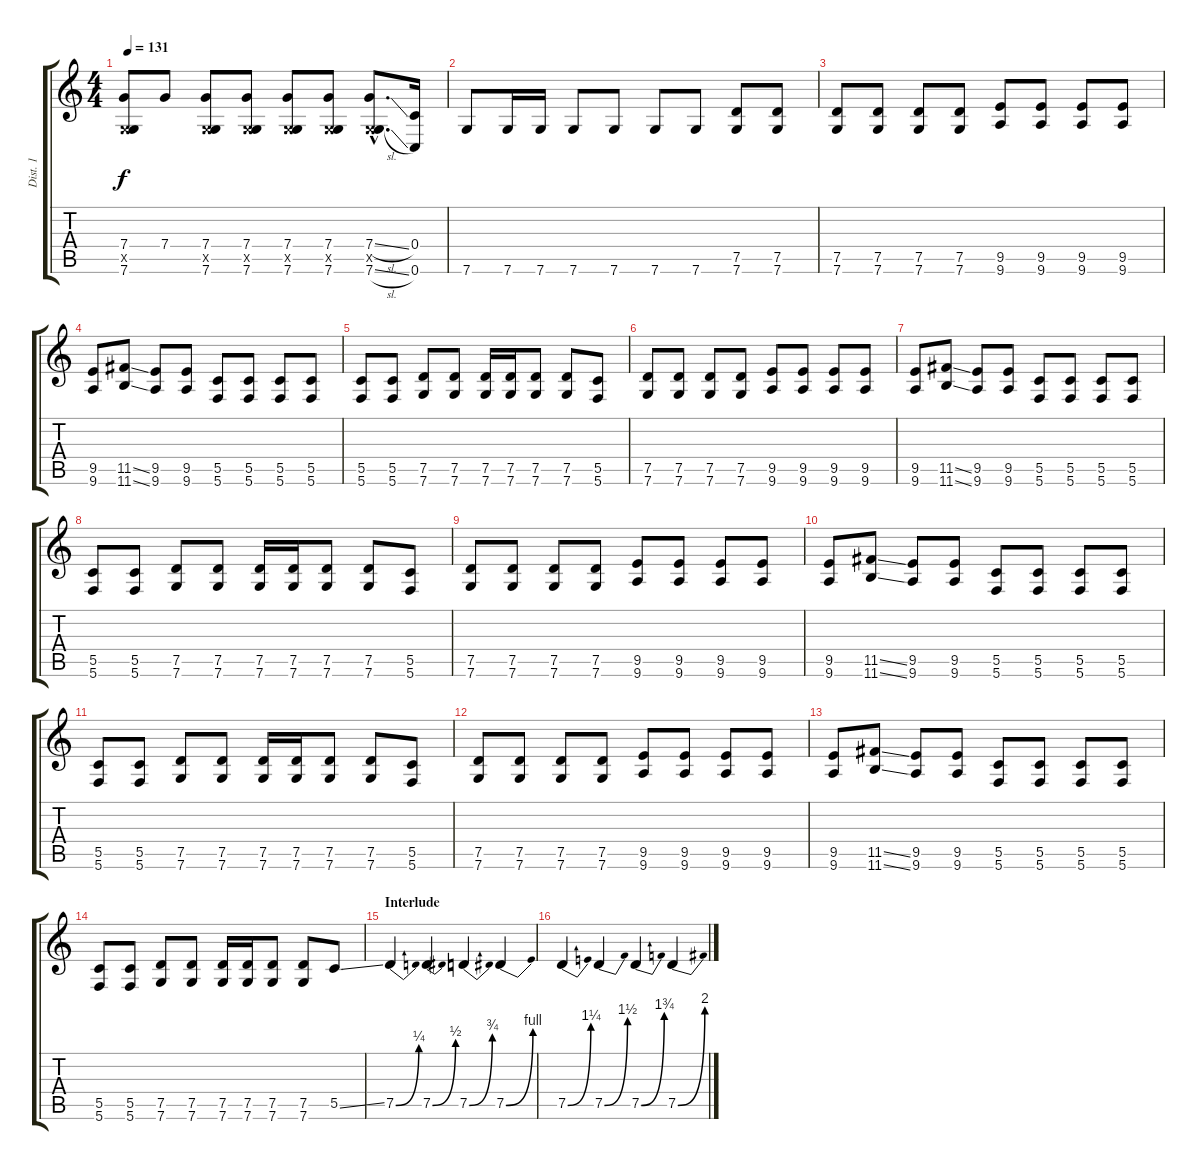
\track ("Dist. 1" "Dist. 1") {instrument distortionguitar}
\staff {score tabs}
\tuning (D4 A3 F3 C3 G2 C2) {hide}
\ts (4 4)
\tempo 131
\clef g2
\ks c
(7.4 0.5{x} 7.6).8{dy f} 7.4.8 (7.4 0.5{x} 7.6).8 (7.4 0.5{x} 7.6).8 (7.4 0.5{x} 7.6).8 (7.4 0.5{x} 7.6).8 (7.4{sl hac} 0.5{hac x} 7.6{sl hac}).8{d} (0.4 0.6).16 |
7.6.8 7.6.16 7.6.16 7.6.8 7.6.8 7.6.8 7.6.8 (7.5 7.6).8 (7.5 7.6).8 |
(7.5 7.6).8 (7.5 7.6).8 (7.5 7.6).8 (7.5 7.6).8 (9.5 9.6).8 (9.5 9.6).8 (9.5 9.6).8 (9.5 9.6).8 |
(9.5 9.6).8 (11.5{ss} 11.6{ss}).8 (9.5 9.6).8 (9.5 9.6).8 (5.5 5.6).8 (5.5 5.6).8 (5.5 5.6).8 (5.5 5.6).8 |
(5.5 5.6).8 (5.5 5.6).8 (7.5 7.6).8 (7.5 7.6).8 (7.5 7.6).16 (7.5 7.6).16 (7.5 7.6).8 (7.5 7.6).8 (5.5 5.6).8 |
(7.5 7.6).8 (7.5 7.6).8 (7.5 7.6).8 (7.5 7.6).8 (9.5 9.6).8 (9.5 9.6).8 (9.5 9.6).8 (9.5 9.6).8 |
(9.5 9.6).8 (11.5{ss} 11.6{ss}).8 (9.5 9.6).8 (9.5 9.6).8 (5.5 5.6).8 (5.5 5.6).8 (5.5 5.6).8 (5.5 5.6).8 |
(5.5 5.6).8 (5.5 5.6).8 (7.5 7.6).8 (7.5 7.6).8 (7.5 7.6).16 (7.5 7.6).16 (7.5 7.6).8 (7.5 7.6).8 (5.5 5.6).8 |
(7.5 7.6).8 (7.5 7.6).8 (7.5 7.6).8 (7.5 7.6).8 (9.5 9.6).8 (9.5 9.6).8 (9.5 9.6).8 (9.5 9.6).8 |
(9.5 9.6).8 (11.5{ss} 11.6{ss}).8 (9.5 9.6).8 (9.5 9.6).8 (5.5 5.6).8 (5.5 5.6).8 (5.5 5.6).8 (5.5 5.6).8 |
(5.5 5.6).8 (5.5 5.6).8 (7.5 7.6).8 (7.5 7.6).8 (7.5 7.6).16 (7.5 7.6).16 (7.5 7.6).8 (7.5 7.6).8 (5.5 5.6).8 |
(7.5 7.6).8 (7.5 7.6).8 (7.5 7.6).8 (7.5 7.6).8 (9.5 9.6).8 (9.5 9.6).8 (9.5 9.6).8 (9.5 9.6).8 |
(9.5 9.6).8 (11.5{ss} 11.6{ss}).8 (9.5 9.6).8 (9.5 9.6).8 (5.5 5.6).8 (5.5 5.6).8 (5.5 5.6).8 (5.5 5.6).8 |
(5.5 5.6).8 (5.5 5.6).8 (7.5 7.6).8 (7.5 7.6).8 (7.5 7.6).16 (7.5 7.6).16 (7.5 7.6).8 (7.5 7.6).8 5.5{ss}.8 |
\section ("" "Interlude")
7.5{be (bend 0 0 60 1)}.4 7.5{be (bend 0 0 60 2)}.4 7.5{be (bend 0 0 60 3)}.4 7.5{be (bend 0 0 60 4)}.4 |
7.5{be (bend 0 0 60 5)}.4 7.5{be (bend 0 0 60 6)}.4 7.5{be (bend 0 0 60 7)}.4 7.5{be (bend 0 0 60 8)}.4
